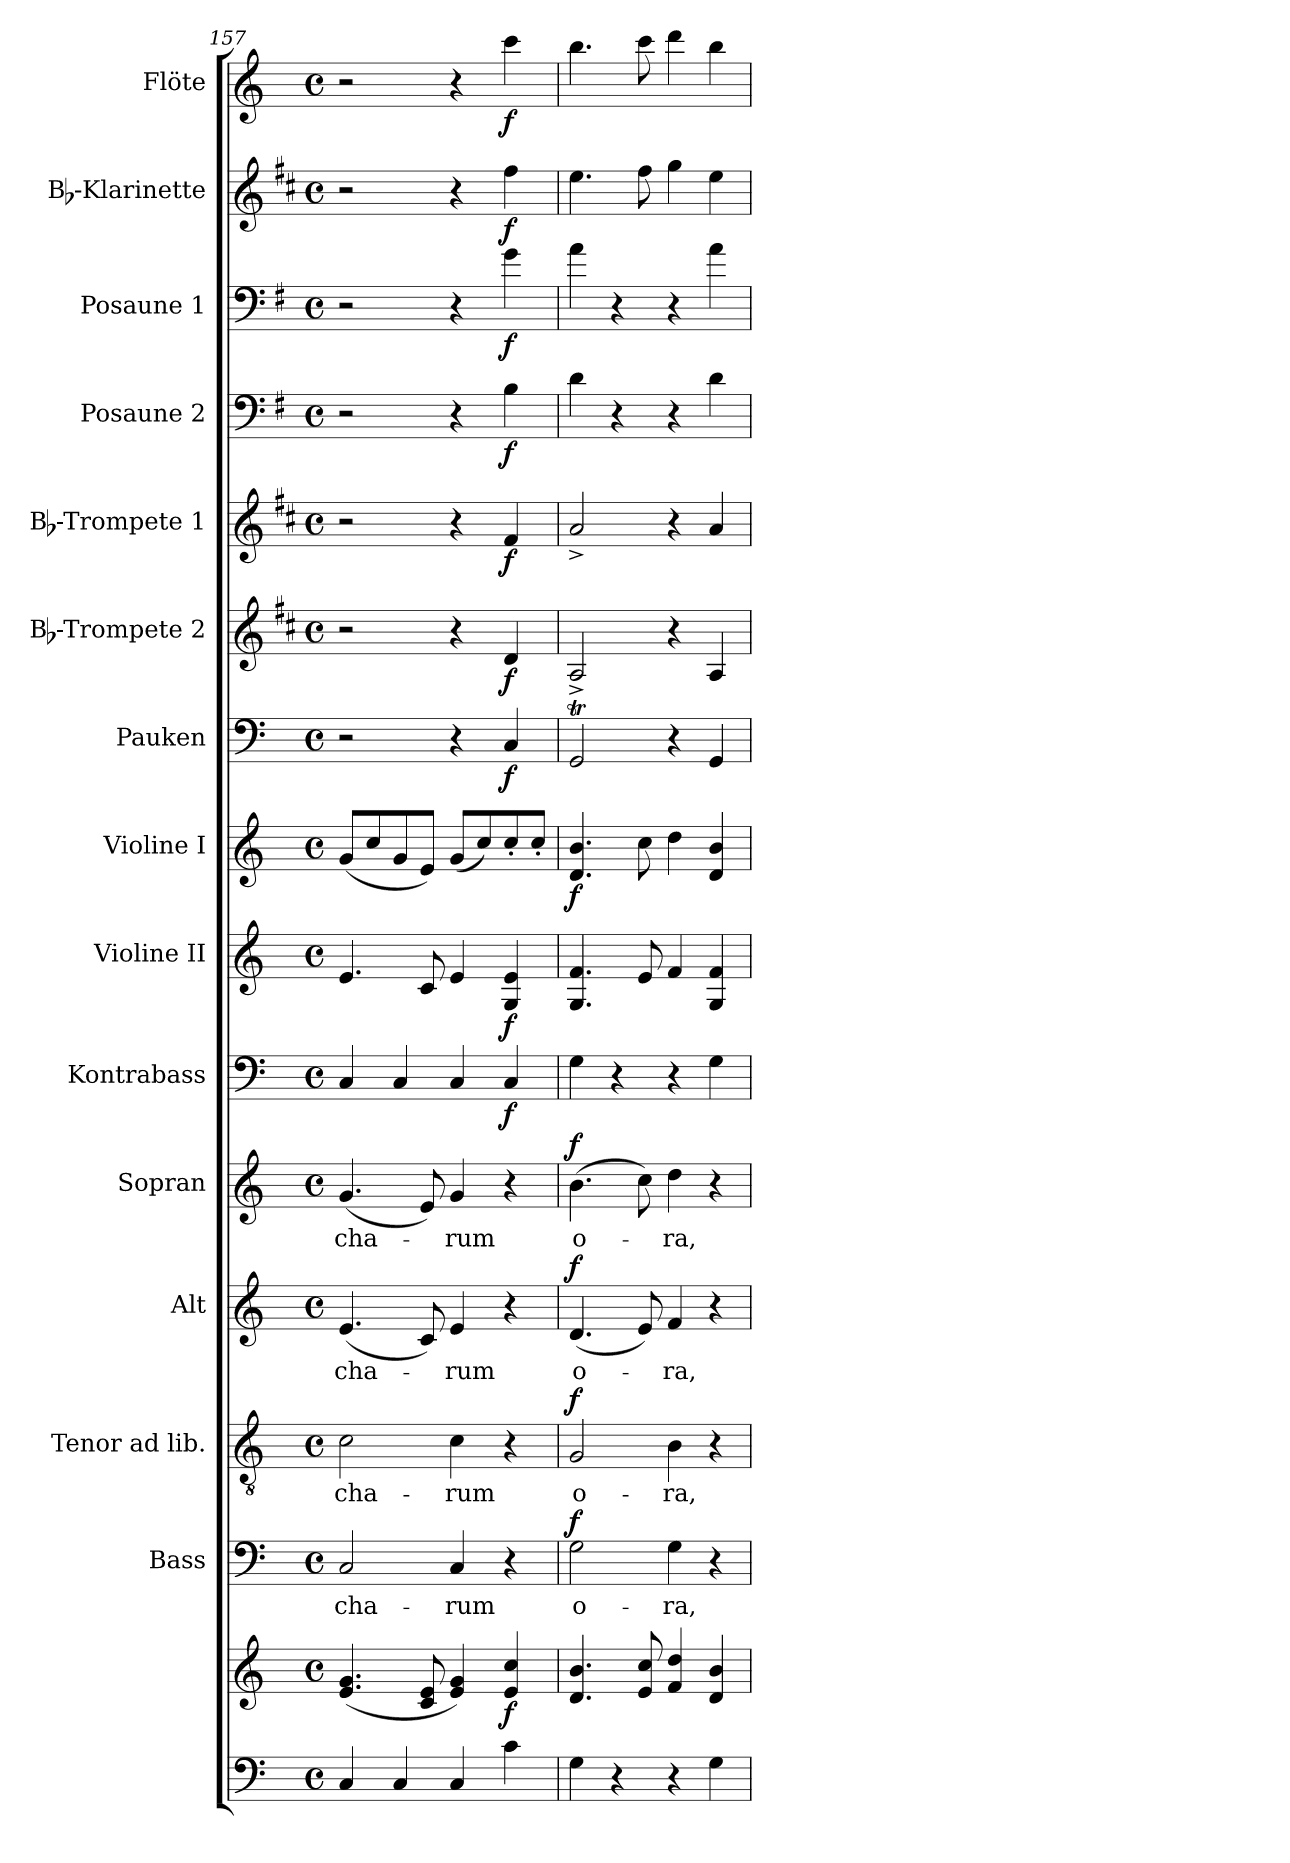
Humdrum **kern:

**kern	**kern	**dynam	**kern	**text	**dynam	**kern	**text	**dynam	**kern	**text	**dynam	**kern	**text	**dynam	**kern	**dynam	**kern	**dynam	**kern	**dynam	**kern	**dynam	**kern	**dynam	**kern	**dynam	**kern	**dynam	**kern	**dynam	**kern	**dynam	**kern	**dynam
*part15	*part15	*part15	*part14	*part14	*part14	*part13	*part13	*part13	*part12	*part12	*part12	*part11	*part11	*part11	*part10	*part10	*part9	*part9	*part8	*part8	*part7	*part7	*part6	*part6	*part5	*part5	*part4	*part4	*part3	*part3	*part2	*part2	*part1	*part1
*staff16	*staff15	*staff15/16	*staff14	*staff14	*staff14	*staff13	*staff13	*staff13	*staff12	*staff12	*staff12	*staff11	*staff11	*staff11	*staff10	*staff10	*staff9	*staff9	*staff8	*staff8	*staff7	*staff7	*staff6	*staff6	*staff5	*staff5	*staff4	*staff4	*staff3	*staff3	*staff2	*staff2	*staff1	*staff1
*	*	*	*I"Bass	*	*	*I"Tenor ad lib.	*	*	*I"Alt	*	*	*I"Sopran	*	*	*I"Kontrabass	*	*I"Violine II	*	*I"Violine I	*	*I"Pauken	*	*I"Bb-Trompete 2	*	*I"Bb-Trompete 1	*	*I"Posaune 2	*	*I"Posaune 1	*	*I"Bb-Klarinette	*	*I"Flöte	*
*	*	*	*I'B.	*	*	*I'T.	*	*	*I'A.	*	*	*I'S.	*	*	*I'Kb.	*	*I'Vl. II	*	*I'Vl. I	*	*I'Pk.	*	*I'Bb Trp. 2	*	*I'Bb Trp. 1	*	*I'Pos. 2	*	*I'Pos. 1	*	*I'Bb Kl.	*	*I'Fl.	*
*clefF4	*clefG2	*	*clefF4	*	*	*clefGv2	*	*	*clefG2	*	*	*clefG2	*	*	*clefF4	*	*clefG2	*	*clefG2	*	*clefF4	*	*clefG2	*	*clefG2	*	*clefF4	*	*clefF4	*	*clefG2	*	*clefG2	*
*	*	*	*	*	*	*	*	*	*	*	*	*	*	*	*ITrd7c12	*	*	*	*	*	*	*	*ITrd1c2	*	*ITrd1c2	*	*ITrd4c7	*	*ITrd4c7	*	*ITrd1c2	*	*	*
*k[]	*k[]	*	*k[]	*	*	*k[]	*	*	*k[]	*	*	*k[]	*	*	*k[]	*	*k[]	*	*k[]	*	*k[]	*	*k[]	*	*k[]	*	*k[]	*	*k[]	*	*k[]	*	*k[]	*
*C:	*C:	*	*C:	*	*	*C:	*	*	*C:	*	*	*C:	*	*	*C:	*	*C:	*	*C:	*	*C:	*	*C:	*	*C:	*	*C:	*	*C:	*	*C:	*	*C:	*
*M4/4	*M4/4	*	*M4/4	*	*	*M4/4	*	*	*M4/4	*	*	*M4/4	*	*	*M4/4	*	*M4/4	*	*M4/4	*	*M4/4	*	*M4/4	*	*M4/4	*	*M4/4	*	*M4/4	*	*M4/4	*	*M4/4	*
*met(c)	*met(c)	*	*met(c)	*	*	*met(c)	*	*	*met(c)	*	*	*met(c)	*	*	*met(c)	*	*met(c)	*	*met(c)	*	*met(c)	*	*met(c)	*	*met(c)	*	*met(c)	*	*met(c)	*	*met(c)	*	*met(c)	*
=157	=157	=157	=157	=157	=157	=157	=157	=157	=157	=157	=157	=157	=157	=157	=157	=157	=157	=157	=157	=157	=157	=157	=157	=157	=157	=157	=157	=157	=157	=157	=157	=157	=157	=157
!	!	!	!	!LO:LY:b	!	!	!LO:LY:b	!	!	!LO:LY:b	!	!	!LO:LY:b	!	!	!	!	!	!	!	!	!	!	!	!	!	!	!	!	!	!	!	!	!
4C/	(<4.e/ 4.g/	.	2C/	-cha-	.	2c\	-cha-	.	(<4.e/	-cha-	.	(<4.g/	-cha-	.	4CC/	.	4.e/	.	(<8g/L	.	2r	.	2r	.	2r	.	2r	.	2r	.	2r	.	2r	.
.	.	.	.	.	.	.	.	.	.	.	.	.	.	.	.	.	.	.	8cc/	.	.	.	.	.	.	.	.	.	.	.	.	.	.	.
4C/	.	.	.	.	.	.	.	.	.	.	.	.	.	.	4CC/	.	.	.	8g/	.	.	.	.	.	.	.	.	.	.	.	.	.	.	.
.	8c/ 8e/	.	.	.	.	.	.	.	8c/)	.	.	8e/)	.	.	.	.	8c/	.	8e/J)	.	.	.	.	.	.	.	.	.	.	.	.	.	.	.
!	!	!	!	!LO:LY:b	!	!	!LO:LY:b	!	!	!LO:LY:b	!	!	!LO:LY:b	!	!	!	!	!	!	!	!	!	!	!	!	!	!	!	!	!	!	!	!	!
4C/	4e/ 4g/)	.	4C/	-rum	.	4c\	-rum	.	4e/	-rum	.	4g/	-rum	.	4CC/	.	4e/	.	(<8g/L	.	4r	.	4r	.	4r	.	4r	.	4r	.	4r	.	4r	.
.	.	.	.	.	.	.	.	.	.	.	.	.	.	.	.	.	.	.	8cc/)	.	.	.	.	.	.	.	.	.	.	.	.	.	.	.
!	!	!LO:DY:b	!	!	!	!	!	!	!	!	!	!	!	!	!	!LO:DY:b	!	!LO:DY:b	!	!	!	!LO:DY:b	!	!LO:DY:b	!	!LO:DY:b	!	!LO:DY:b	!	!LO:DY:b	!	!LO:DY:b	!	!LO:DY:b
4c\	4e/ 4cc/	f	4r	.	.	4r	.	.	4r	.	.	4r	.	.	4CC/	f	4G/ 4e/	f	8cc'</	.	4C/	f	4c/	f	4e/	f	4E\	f	4c\	f	4ee\	f	4ccc\	f
.	.	.	.	.	.	.	.	.	.	.	.	.	.	.	.	.	.	.	8cc'</J	.	.	.	.	.	.	.	.	.	.	.	.	.	.	.
=158	=158	=158	=158	=158	=158	=158	=158	=158	=158	=158	=158	=158	=158	=158	=158	=158	=158	=158	=158	=158	=158	=158	=158	=158	=158	=158	=158	=158	=158	=158	=158	=158	=158	=158
!	!	!	!	!LO:LY:b	!LO:DY:a	!	!LO:LY:b	!LO:DY:a	!	!LO:LY:b	!LO:DY:a	!	!LO:LY:b	!LO:DY:a	!	!	!	!	!	!LO:DY:b	!	!	!	!	!	!	!	!	!	!	!	!	!	!
4G\	4.d/ 4.b/	.	2G\	o-	f	2G/	o-	f	(<4.d/	o-	f	(>4.b\	o-	f	4GG\	.	4.G/ 4.f/	.	4.d/ 4.b/	f	2GGT/	.	2G^</	.	2g^</	.	4G\	.	4d\	.	4.dd\	.	4.bb\	.
4r	.	.	.	.	.	.	.	.	.	.	.	.	.	.	4r	.	.	.	.	.	.	.	.	.	.	.	4r	.	4r	.	.	.	.	.
.	8e/ 8cc/	.	.	.	.	.	.	.	8e/)	.	.	8cc\)	.	.	.	.	8e/	.	8cc\	.	.	.	.	.	.	.	.	.	.	.	8ee\	.	8ccc\	.
!	!	!	!	!LO:LY:b	!	!	!LO:LY:b	!	!	!LO:LY:b	!	!	!LO:LY:b	!	!	!	!	!	!	!	!	!	!	!	!	!	!	!	!	!	!	!	!	!
4r	4f/ 4dd/	.	4G\	-ra,	.	4B\	-ra,	.	4f/	-ra,	.	4dd\	-ra,	.	4r	.	4f/	.	4dd\	.	4r	.	4r	.	4r	.	4r	.	4r	.	4ff\	.	4ddd\	.
4G\	4d/ 4b/	.	4r	.	.	4r	.	.	4r	.	.	4r	.	.	4GG\	.	4G/ 4f/	.	4d/ 4b/	.	4GG/	.	4G/	.	4g/	.	4G\	.	4d\	.	4dd\	.	4bb\	.
=	=	=	=	=	=	=	=	=	=	=	=	=	=	=	=	=	=	=	=	=	=	=	=	=	=	=	=	=	=	=	=	=	=	=
*-	*-	*-	*-	*-	*-	*-	*-	*-	*-	*-	*-	*-	*-	*-	*-	*-	*-	*-	*-	*-	*-	*-	*-	*-	*-	*-	*-	*-	*-	*-	*-	*-	*-	*-
